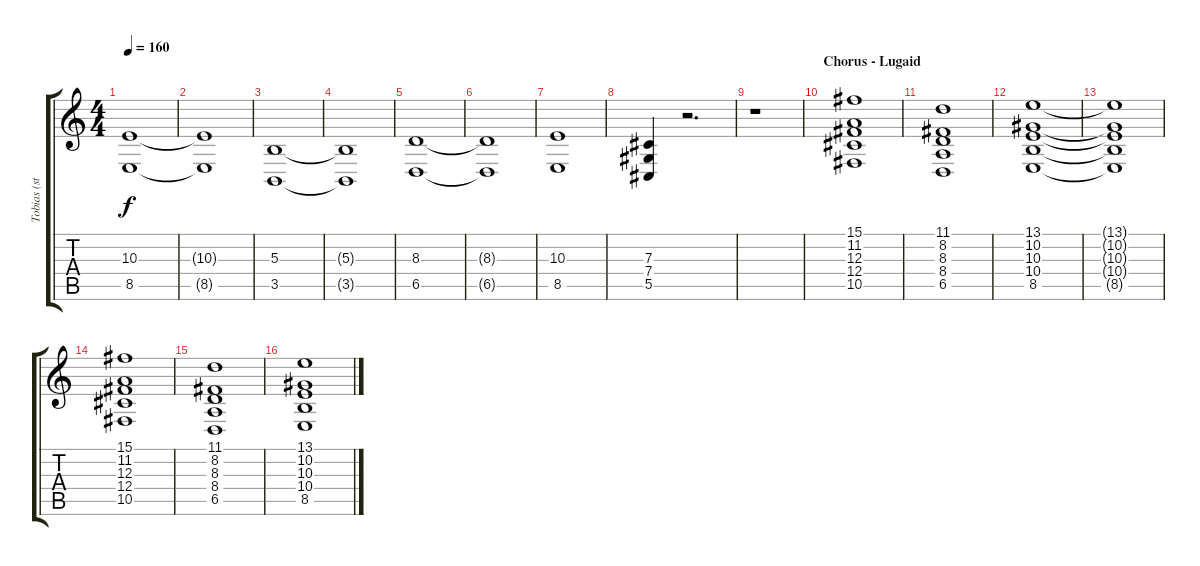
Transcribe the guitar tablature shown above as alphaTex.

\track ("Tobias (strings)" "Tobias (st") {instrument stringensemble1}
\staff {score tabs}
\tuning (Eb4 Bb3 Gb3 Db3 Ab2 Eb2) {hide}
\ts (4 4)
\tempo 160
\clef g2
\ks c
(10.3 8.5).1{dy f} |
(10.3{t} 8.5{t}).1 |
(5.3 3.5).1 |
(5.3{t} 3.5{t}).1 |
(8.3 6.5).1 |
(8.3{t} 6.5{t}).1 |
(10.3 8.5).1 |
(7.3 7.4 5.5).4 r.2{d} |
r.1 |
\section ("" "Chorus - Lugaid")
(15.1 11.2 12.3 12.4 10.5).1{volume 8 instrument synthvoice} |
(11.1 8.2 8.3 8.4 6.5).1 |
(13.1 10.2 10.3 10.4 8.5).1 |
(13.1{t} 10.2{t} 10.3{t} 10.4{t} 8.5{t}).1 |
(15.1 11.2 12.3 12.4 10.5).1 |
(11.1 8.2 8.3 8.4 6.5).1 |
(13.1 10.2 10.3 10.4 8.5).1
